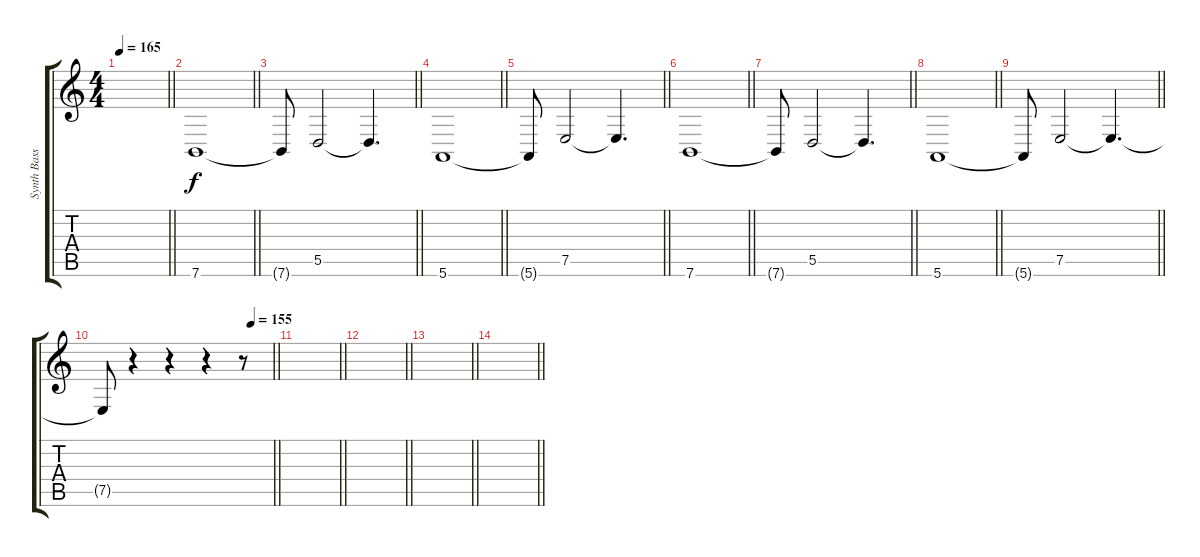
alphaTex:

\track ("Synth Bass" "Synth Bass") {instrument synthbrass1}
\staff {score tabs}
\tuning (E4 B3 G3 D3 A2 E2) {hide}
\ts (4 4)
\tempo 165
\clef g2
\barLineRight lightlight
\ks c
|
\barLineRight lightlight
7.6.1 |
\barLineRight lightlight
7.6{t}.8 5.5.2 5.5{t}.4{d} |
\barLineRight lightlight
5.6.1 |
\barLineRight lightlight
5.6{t}.8 7.5.2 7.5{t}.4{d} |
\barLineRight lightlight
7.6.1 |
\barLineRight lightlight
7.6{t}.8 5.5.2 5.5{t}.4{d} |
\barLineRight lightlight
5.6.1 |
\barLineRight lightlight
5.6{t}.8 7.5.2 7.5{t}.4{d} |
\tempo (155 0.875)
\barLineRight lightlight
7.5{t}.8 r.4 r.4 r.4 r.8 |
\barLineRight lightlight
|
\barLineRight lightlight
|
\barLineRight lightlight
|
\barLineRight lightlight
